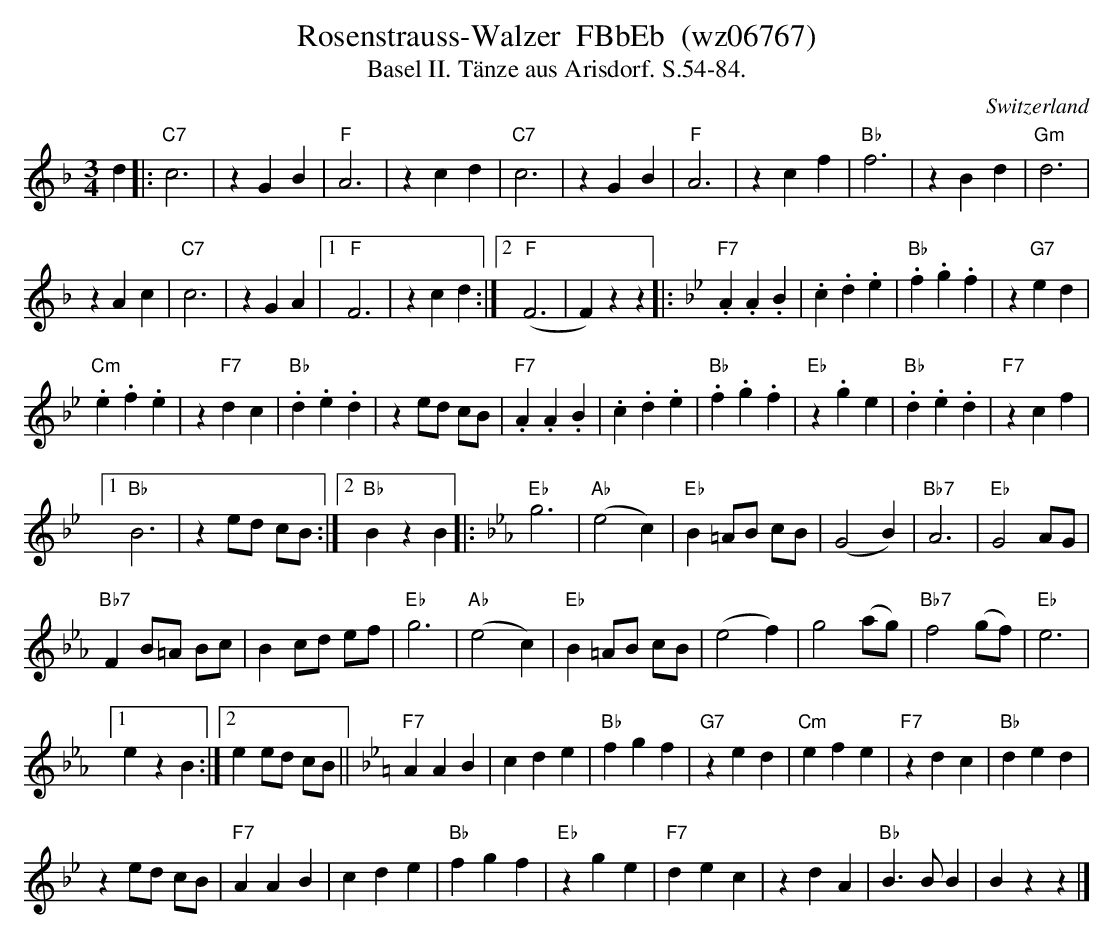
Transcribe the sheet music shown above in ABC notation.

X:1
T:Rosenstrauss-Walzer  FBbEb  (wz06767)
T: Basel II. Tänze aus Arisdorf. S.54-84.
M:3/4
L:1/4
O:Switzerland
K:F major
d |: "C7"c3 | zGB | "F"A3 | zcd | "C7"c3 | zGB | "F"A3 | zcf | "Bb"f3 | zBd | "Gm"d3 |
zAc | "C7"c3 | zGA |1 "F"F3 | zcd :|2 ("F"F3 | F)zz |: [K:Bb] "F7".A.A.B | .c.d.e | "Bb".f.g.f | z"G7"ed |
"Cm".e.f.e | z"F7"dc | "Bb".d.e.d | ze/d/ c/B/ | "F7".A.A.B | .c.d.e | "Bb".f.g.f | "Eb"z.ge |  "Bb".d.e.d | "F7"zcf |1
"Bb"B3 | ze/d/ c/B/ :|2 "Bb"BzB |: [K:Eb] "Eb"g3 | ("Ab"e2c) | "Eb"B =A/B/ c/B/ | (G2B) | "Bb7"A3 | "Eb"G2A/G/ |
"Bb7"FB/=A/ B/c/ | Bc/d/ e/f/ | "Eb"g3 | ("Ab"e2c) | "Eb"B =A/B/ c/B/ | (e2f) | g2(a/g/) | "Bb7"f2(g/f/) | "Eb"e3 |1
ezB :|2 ee/d/ c/B/ || [K:Bb] "F7"AAB | cde | "Bb"fgf | "G7"zed | "Cm"efe | "F7"zdc | "Bb"ded |
ze/d/ c/B/ | "F7"AAB | cde | "Bb"fgf | "Eb"zge | "F7"dec | zdA | "Bb"B>BB | Bzz |]
